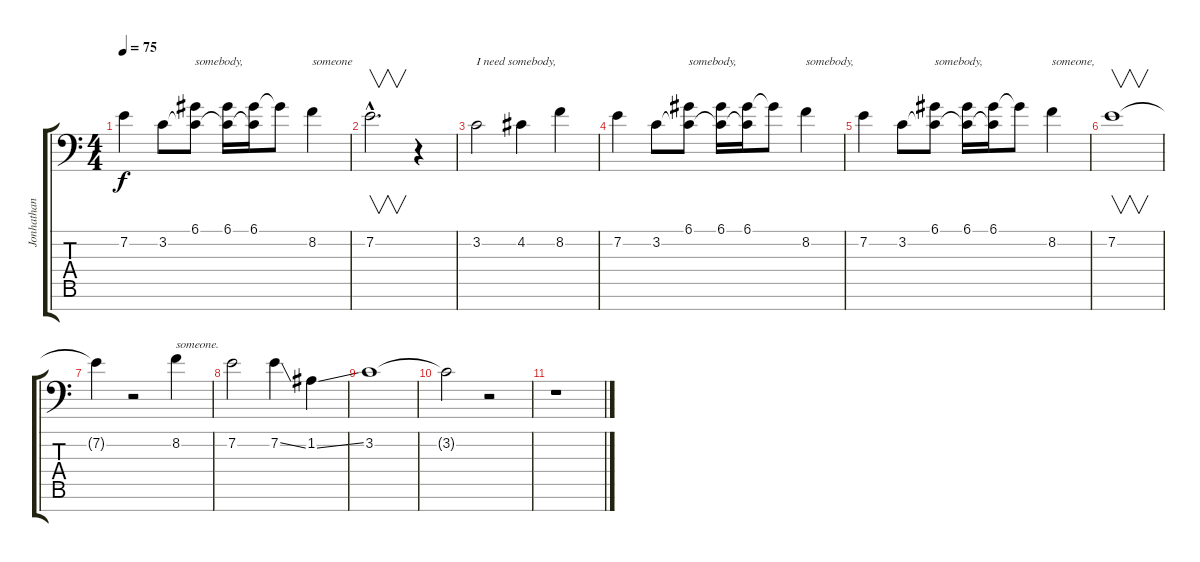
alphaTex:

\track ("Jonhathan Davis - Vocals" "Jonhathan ") {instrument flute}
\staff {score tabs}
\tuning (D4 A3 F3 C3 G2 D2 A1) {hide}
\ts (4 4)
\tempo 75
\clef f4
\ks c
7.2.4{dy f} 3.2.8 (6.1 3.2{t}).8{txt "somebody,"} (6.1 3.2{t}).16 (6.1 3.2{t}).16 6.1{t}.8 8.2.4{txt "someone"} |
7.2{hac}.2{v d} r.4 |
3.2.2{txt "I need somebody,"} 4.2.4 8.2.4 |
7.2.4 3.2.8 (6.1 3.2{t}).8{txt "somebody,"} (6.1 3.2{t}).16 (6.1 3.2{t}).16 6.1{t}.8 8.2.4{txt "somebody,"} |
7.2.4 3.2.8 (6.1 3.2{t}).8{txt "somebody,"} (6.1 3.2{t}).16 (6.1 3.2{t}).16 6.1{t}.8 8.2.4{txt "someone,"} |
7.2.1{v} |
7.2{t}.4 r.2 8.2.4{txt "someone."} |
7.2.2 7.2{ss}.4 1.2{ss}.4 |
3.2.1 |
3.2{t}.2 r.2 |
r.1
